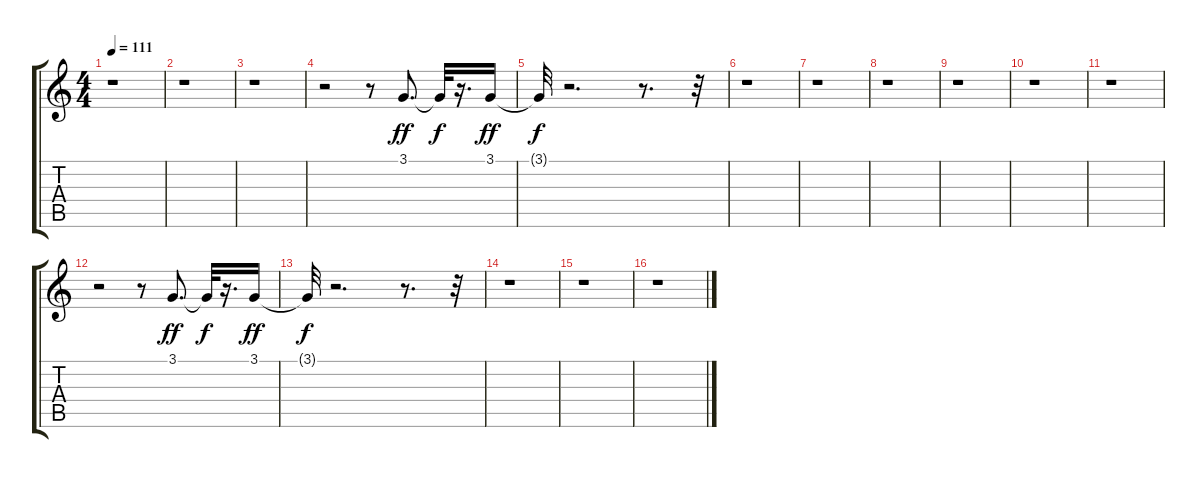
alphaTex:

\track "" {instrument synthstrings1}
\staff {score tabs}
\tuning (E4 B3 G3 D3 A2 E2) {hide}
\ts (4 4)
\tempo 111
\clef g2
\ks c
r.1{dy f} |
r.1 |
r.1 |
r.2 r.8 3.1.8{d dy ff} 3.1{t}.32{dy f} r.16{d} 3.1.16{dy ff} |
3.1{t}.32{dy f} r.2{d} r.8{d} r.32 |
r.1 |
r.1 |
r.1 |
r.1 |
r.1 |
r.1 |
r.2 r.8 3.1.8{d dy ff} 3.1{t}.32{dy f} r.16{d} 3.1.16{dy ff} |
3.1{t}.32{dy f} r.2{d} r.8{d} r.32 |
r.1 |
r.1 |
r.1
